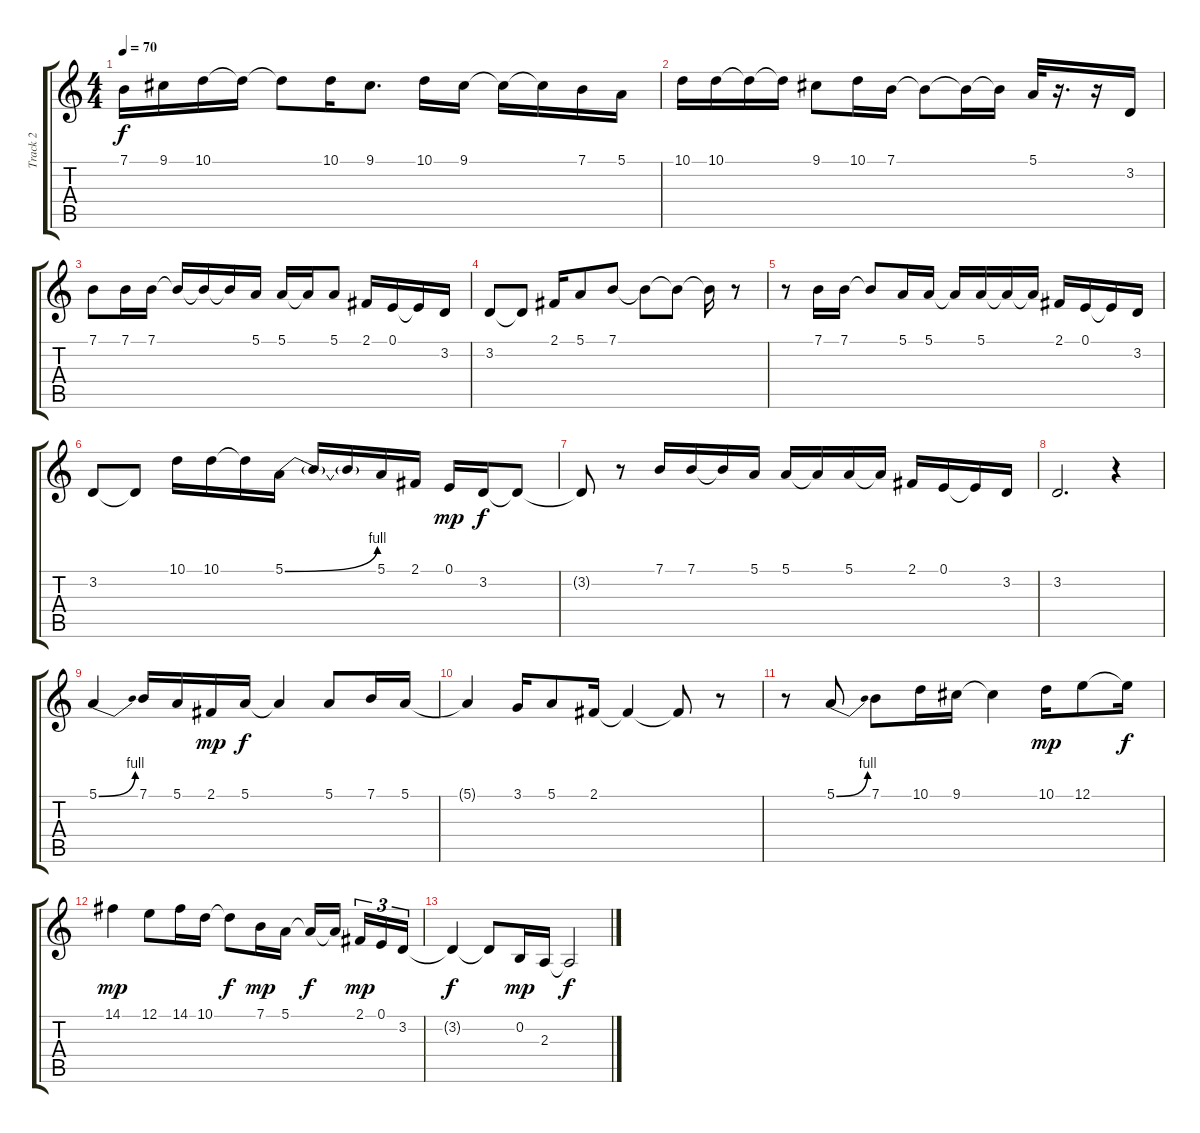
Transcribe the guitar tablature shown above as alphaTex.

\track ("Track 2" "Track 2") {instrument panflute}
\staff {score tabs}
\tuning (E4 B3 G3 D3 A2 E2) {hide}
\ts (4 4)
\tempo 70
\clef g2
\ks c
7.1.16{dy f} 9.1.16 10.1.16 10.1{t}.16 10.1{t}.8 10.1.16 9.1.8{d} 10.1.16 9.1.16 9.1{t}.16 9.1{t}.16 7.1.16 5.1.16 |
10.1.16 10.1.16 10.1{t}.16 10.1{t}.16 9.1.8 10.1.16 7.1.16 7.1{t}.8 7.1{t}.16 7.1{t}.16 5.1.32 r.16{d} r.16 3.2.16 |
7.1.8 7.1.16 7.1.16 7.1{t}.16 7.1{t}.16 7.1{t}.16 5.1.16 5.1.16 5.1{t}.16 5.1.8 2.1.16 0.1.16 0.1{t}.16 3.2.16 |
3.2.8 3.2{t}.8 2.1.16 5.1.8 7.1.8 7.1{t}.8 7.1{t}.8 7.1{t}.16 r.8 |
r.8 7.1.16 7.1.16 7.1{t}.8 5.1.16 5.1.16 5.1{t}.16 5.1.16 5.1{t}.16 5.1{t}.16 2.1.16 0.1.16 0.1{t}.16 3.2.16 |
3.2.8 3.2{t}.8 10.1.16 10.1.16 10.1{t}.16 5.1{be (bend 0 0 60 4)}.16 5.1{t}.16 5.1{t}.16 5.1.16 2.1.16 0.1.16{dy mp} 3.2.16{dy f} 3.2{t}.8 |
3.2{t}.8 r.8 7.1.16 7.1.16 7.1{t}.16 5.1.16 5.1.16 5.1{t}.16 5.1.16 5.1{t}.16 2.1.16 0.1.16 0.1{t}.16 3.2.16 |
3.2.2{d} r.4 |
5.1{be (bend 0 0 60 4)}.4 7.1.16 5.1.16 2.1.16{dy mp} 5.1.16{dy f} 5.1{t}.4 5.1.8 7.1.16 5.1.16 |
5.1{t}.4 3.1.16 5.1.8 2.1.16 2.1{t}.4 2.1{t}.8 r.8 |
r.8 5.1{be (bend 0 0 60 4)}.8 7.1.8 10.1.16 9.1.16 9.1{t}.4 10.1.16{dy mp} 12.1.8 12.1{t}.16{dy f} |
14.1.4{dy mp} 12.1.8 14.1.16 10.1.16 10.1{t}.8{dy f} 7.1.16{dy mp} 5.1.16 5.1{t}.16{dy f} 5.1{t}.16 2.1.16{tu (3 2) dy mp} 0.1.16{tu (3 2)} 3.2.16{tu (3 2)} |
3.2{t}.4{dy f} 3.2{t}.8 0.2.16{dy mp} 2.3.16 2.3{t}.2{dy f}
